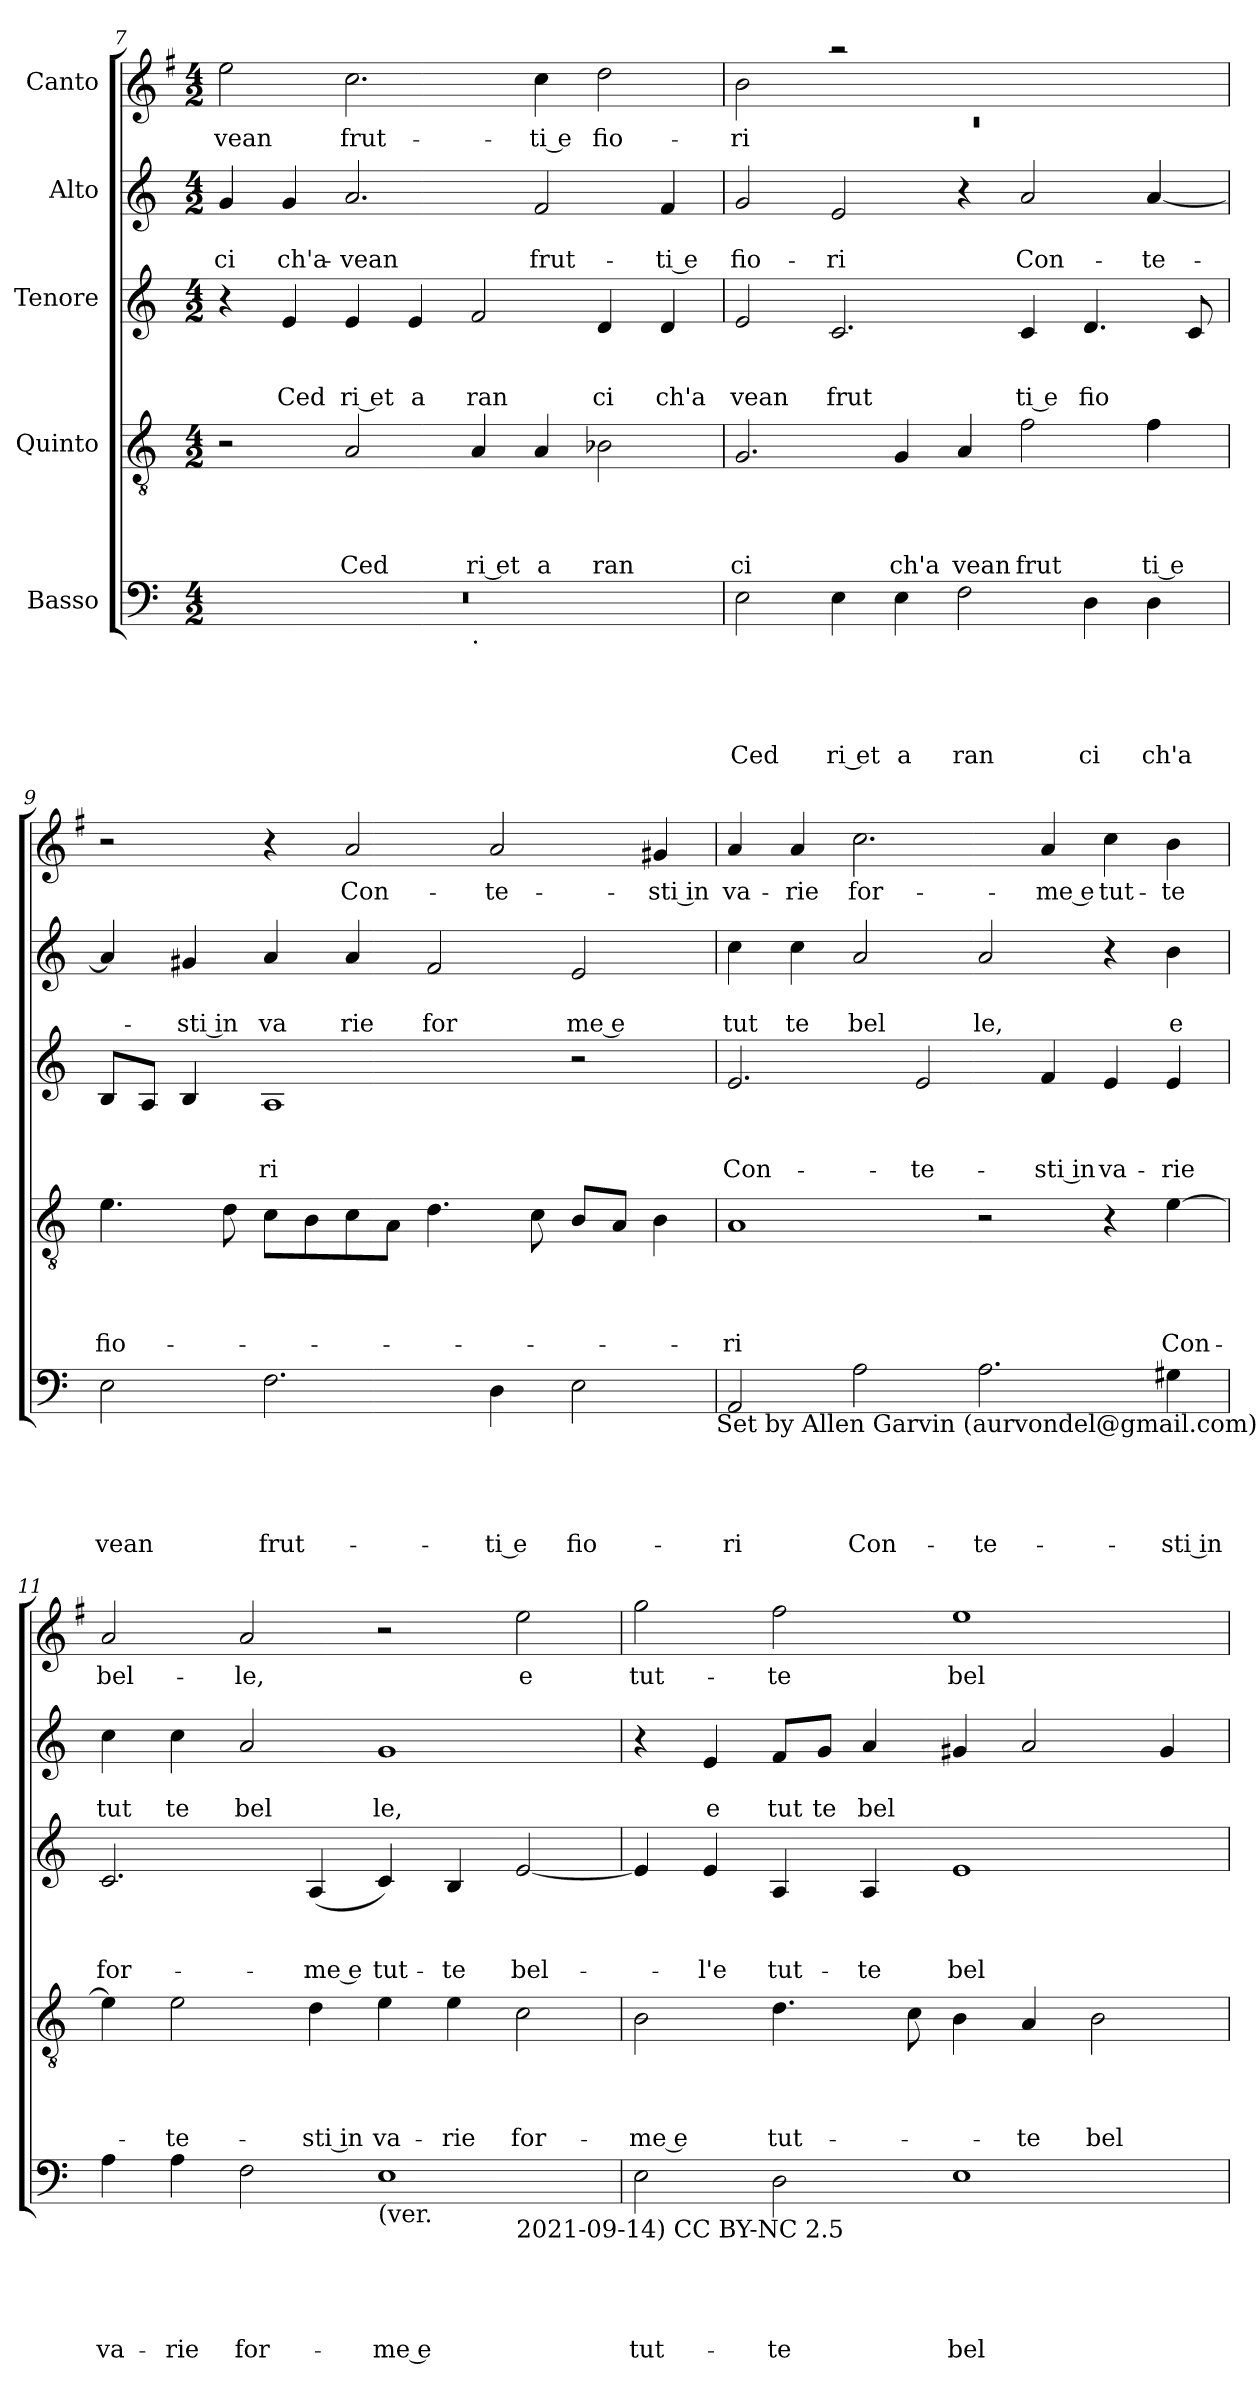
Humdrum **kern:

**kern	**text	**text	**text	**text	**text	**kern	**text	**text	**text	**text	**kern	**text	**text	**text	**kern	**text	**text	**kern	**text
*part5	*part5	*part5	*part5	*part5	*part5	*part4	*part4	*part4	*part4	*part4	*part3	*part3	*part3	*part3	*part2	*part2	*part2	*part1	*part1
*staff5	*staff5	*staff5	*staff5	*staff5	*staff5	*staff4	*staff4	*staff4	*staff4	*staff4	*staff3	*staff3	*staff3	*staff3	*staff2	*staff2	*staff2	*staff1	*staff1
*I"Basso	*	*	*	*	*	*I"Quinto	*	*	*	*	*I"Tenore	*	*	*	*I"Alto	*	*	*I"Canto	*
*clefF4	*	*	*	*	*	*clefGv2	*	*	*	*	*clefG2	*	*	*	*clefG2	*	*	*clefG2	*
*	*	*	*	*	*	*	*	*	*	*	*	*	*	*	*	*	*	*ITrd-3c-5	*
*k[]	*	*	*	*	*	*k[]	*	*	*	*	*k[]	*	*	*	*k[]	*	*	*k[]	*
*C:	*	*	*	*	*	*C:	*	*	*	*	*C:	*	*	*	*C:	*	*	*C:	*
*M4/2	*	*	*	*	*	*M4/2	*	*	*	*	*M4/2	*	*	*	*M4/2	*	*	*M4/2	*
=7	=7	=7	=7	=7	=7	=7	=7	=7	=7	=7	=7	=7	=7	=7	=7	=7	=7	=7	=7
!	!	!	!	!	!	!	!	!	!	!	!	!	!	!	!	!	!LO:LY:b	!	!LO:LY:b
*^	*	*	*	*	*	*	*	*	*	*	*	*	*	*	*	*	*	*	*
0r	1ryy	.	.	.	.	.	2r	.	.	.	.	4r	.	.	.	4g/	.	-ci	2aa\	-vean
!	!	!	!	!	!	!	!	!	!	!	!	!	!	!	!LO:LY:b	!	!	!LO:LY:b	!	!
.	.	.	.	.	.	.	.	.	.	.	.	4e/	.	.	Ced	4g/	.	ch'a-	.	.
!	!	!	!	!	!	!	!	!	!	!	!LO:LY:b	!	!	!	!LO:LY:b:rj	!	!	!LO:LY:b	!	!LO:LY:b
.	.	.	.	.	.	.	2A/	.	.	.	Ced	4e/	.	.	ri et	2.a/	.	-vean	2.ff\	frut-
!	!	!	!	!	!	!	!	!	!	!	!	!	!	!	!LO:LY:b	!	!	!	!	!
.	.	.	.	.	.	.	.	.	.	.	.	4e/	.	.	a	.	.	.	.	.
!	!LO:TX:b:t=.	!	!	!	!	!	!	!	!	!	!	!	!	!	!	!	!	!	!	!
!	!	!	!	!	!	!	!	!	!	!	!LO:LY:b:rj	!	!	!	!LO:LY:b	!	!	!	!	!
.	1ryy	.	.	.	.	.	4A/	.	.	.	ri et	2f/	.	.	ran	.	.	.	.	.
!	!	!	!	!	!	!	!	!	!	!	!LO:LY:b	!	!	!	!	!	!	!LO:LY:b	!	!LO:LY:b:rj
.	.	.	.	.	.	.	4A/	.	.	.	a	.	.	.	.	2f/	.	frut-	4ff\	-ti e
!	!	!	!	!	!	!	!	!	!	!	!LO:LY:b	!	!	!	!LO:LY:b	!	!	!	!	!LO:LY:b
.	.	.	.	.	.	.	2B-X\	.	.	.	ran	4d/	.	.	ci	.	.	.	2gg\	fio-
!	!	!	!	!	!	!	!	!	!	!	!	!	!	!	!LO:LY:b	!	!	!LO:LY:b:rj	!	!
.	.	.	.	.	.	.	.	.	.	.	.	(4d/	.	.	ch'a	4f/	.	-ti e	.	.
=8	=8	=8	=8	=8	=8	=8	=8	=8	=8	=8	=8	=8	=8	=8	=8	=8	=8	=8	=8	=8
*	*	*	*	*	*	*	*	*	*	*	*	*	*	*	*	*	*	*	*^	*
!	!	!	!	!	!	!LO:LY:b	!	!	!	!	!LO:LY:b	!	!	!	!LO:LY:b	!	!	!LO:LY:b	!	!LO:N:vis=1	!LO:LY:b
*v	*v	*	*	*	*	*	*	*	*	*	*	*	*	*	*	*	*	*	*	*	*
2E\	.	.	.	.	Ced	2.G/	.	.	.	ci	2e/	.	.	vean	2g/	.	fio-	2ee\	0rc	-ri
!	!	!	!	!	!LO:LY:b:rj	!	!	!	!	!	!	!	!	!LO:LY:b	!	!	!LO:LY:b	!	!	!
4E\	.	.	.	.	ri et	.	.	.	.	.	2.c/	.	.	frut	2e/	.	-ri	2raa	.	.
!	!	!	!	!	!LO:LY:b	!	!	!	!	!LO:LY:b	!	!	!	!	!	!	!	!	!	!
4E\	.	.	.	.	a	4G/	.	.	.	ch'a	.	.	.	.	.	.	.	.	.	.
!	!	!	!	!	!LO:LY:b	!	!	!	!	!LO:LY:b	!	!	!	!	!	!	!	!	!	!
2F\	.	.	.	.	ran	4A/	.	.	.	vean	.	.	.	.	4r	.	.	1ryy	.	.
!	!	!	!	!	!	!	!	!	!	!LO:LY:b	!	!	!	!LO:LY:b:rj	!	!	!LO:LY:b	!	!	!
.	.	.	.	.	.	2f\	.	.	.	frut	4c/	.	.	ti e	2a/	.	Con-	.	.	.
!	!	!	!	!	!LO:LY:b	!	!	!	!	!	!	!	!	!LO:LY:b	!	!	!	!	!	!
4D\	.	.	.	.	ci	.	.	.	.	.	4.d/	.	.	fio	.	.	.	.	.	.
!	!	!	!	!	!LO:LY:b	!	!	!	!	!LO:LY:b:rj	!	!	!	!	!	!	!LO:LY:b	!	!	!
4D\	.	.	.	.	ch'a	4f\	.	.	.	ti e	.	.	.	.	[<4a/	.	-te-	.	.	.
.	.	.	.	.	.	.	.	.	.	.	8c/	.	.	.	.	.	.	.	.	.
*	*	*	*	*	*	*	*	*	*	*	*	*	*	*	*	*	*	*v	*v	*
!!LO:LB:g=z
=9	=9	=9	=9	=9	=9	=9	=9	=9	=9	=9	=9	=9	=9	=9	=9	=9	=9	=9	=9
!	!	!	!	!	!LO:LY:b	!	!	!	!	!LO:LY:b	!	!	!	!	!	!	!	!	!
2E\	.	.	.	.	vean	4.e\	.	.	.	fio-	8B/L	.	.	.	4a/]	.	.	2r	.
.	.	.	.	.	.	.	.	.	.	.	8A/J	.	.	.	.	.	.	.	.
!	!	!	!	!	!	!	!	!	!	!	!	!	!	!	!	!	!LO:LY:b:rj	!	!
.	.	.	.	.	.	.	.	.	.	.	4B/	.	.	.	4g#X/	.	-sti in	.	.
.	.	.	.	.	.	8d\	.	.	.	.	.	.	.	.	.	.	.	.	.
!	!	!	!	!	!LO:LY:b	!	!	!	!	!	!	!	!	!LO:LY:b	!	!	!LO:LY:b	!	!
2.F\	.	.	.	.	frut-	8c\L	.	.	.	.	1A	.	.	ri	4a/	.	va	4r	.
.	.	.	.	.	.	8B\	.	.	.	.	.	.	.	.	.	.	.	.	.
!	!	!	!	!	!	!	!	!	!	!	!	!	!	!	!	!	!LO:LY:b	!	!LO:LY:b
.	.	.	.	.	.	8c\	.	.	.	.	.	.	.	.	4a/	.	rie	2dd/	Con-
.	.	.	.	.	.	8A\J	.	.	.	.	.	.	.	.	.	.	.	.	.
!	!	!	!	!	!	!	!	!	!	!	!	!	!	!	!	!	!LO:LY:b	!	!
.	.	.	.	.	.	4.d\	.	.	.	.	.	.	.	.	2f/	.	for	.	.
!	!	!	!	!	!LO:LY:b:rj	!	!	!	!	!	!	!	!	!	!	!	!	!	!LO:LY:b
4D\	.	.	.	.	-ti e	.	.	.	.	.	.	.	.	.	.	.	.	2dd/	-te-
.	.	.	.	.	.	8c\	.	.	.	.	.	.	.	.	.	.	.	.	.
!	!	!	!	!	!LO:LY:b	!	!	!	!	!	!	!	!	!	!	!	!LO:LY:b:rj	!	!
2E\	.	.	.	.	fio-	8B/L	.	.	.	.	2r	.	.	.	2e/	.	me e	.	.
.	.	.	.	.	.	8A/J	.	.	.	.	.	.	.	.	.	.	.	.	.
!	!	!	!	!	!	!	!	!	!	!	!	!	!	!	!	!	!	!	!LO:LY:b:rj
.	.	.	.	.	.	4B\	.	.	.	.	.	.	.	.	.	.	.	4cc#X/	-sti in
!LO:TX:b:t=Set by Allen Garvin (aurvondel@gmail.com)	!	!	!	!	!	!	!	!	!	!	!	!	!	!	!	!	!	!	!
=10	=10	=10	=10	=10	=10	=10	=10	=10	=10	=10	=10	=10	=10	=10	=10	=10	=10	=10	=10
!	!	!	!	!	!LO:LY:b	!	!	!	!	!LO:LY:b	!	!	!	!LO:LY:b	!	!	!LO:LY:b	!	!LO:LY:b
2AA/	.	.	.	.	-ri	1A	.	.	.	-ri	2.e/	.	.	Con-	4cc\	.	tut	4dd/	va-
!	!	!	!	!	!	!	!	!	!	!	!	!	!	!	!	!	!LO:LY:b	!	!LO:LY:b
.	.	.	.	.	.	.	.	.	.	.	.	.	.	.	4cc\	.	te	4dd/	-rie
!	!	!	!	!	!LO:LY:b	!	!	!	!	!	!	!	!	!	!	!	!LO:LY:b	!	!LO:LY:b
2A\	.	.	.	.	Con-	.	.	.	.	.	.	.	.	.	2a/	.	bel	2.ff\	for-
!	!	!	!	!	!	!	!	!	!	!	!	!	!	!LO:LY:b	!	!	!	!	!
.	.	.	.	.	.	.	.	.	.	.	2e/	.	.	-te-	.	.	.	.	.
!	!	!	!	!	!LO:LY:b	!	!	!	!	!	!	!	!	!	!	!	!LO:LY:b	!	!
2.A\	.	.	.	.	-te-	2r	.	.	.	.	.	.	.	.	2a/	.	le,	.	.
!	!	!	!	!	!	!	!	!	!	!	!	!	!	!LO:LY:b:rj	!	!	!	!	!LO:LY:b:rj
.	.	.	.	.	.	.	.	.	.	.	4f/	.	.	-sti in	.	.	.	4dd/	-me e
!	!	!	!	!	!	!	!	!	!	!	!	!	!	!LO:LY:b	!	!	!	!	!LO:LY:b
.	.	.	.	.	.	4r	.	.	.	.	4e/	.	.	va-	4r	.	.	4ff\	tut-
!	!	!	!	!	!LO:LY:b:rj	!	!	!	!	!LO:LY:b	!	!	!	!LO:LY:b	!	!	!LO:LY:b	!	!LO:LY:b
4G#X\	.	.	.	.	-sti in	[>4e\	.	.	.	Con-	4e/	.	.	-rie	4b\	.	e	4ee\	-te
=11	=11	=11	=11	=11	=11	=11	=11	=11	=11	=11	=11	=11	=11	=11	=11	=11	=11	=11	=11
!	!	!	!	!	!LO:LY:b	!	!	!	!	!	!	!	!	!LO:LY:b	!	!	!LO:LY:b	!	!LO:LY:b
*^	*	*	*	*	*	*	*	*	*	*	*	*	*	*	*	*	*	*	*
4A\	1.ryy	.	.	.	.	va-	4e\]	.	.	.	.	2.c/	.	.	for-	4cc\	.	tut	2dd/	bel-
!	!	!	!	!	!	!LO:LY:b	!	!	!	!	!LO:LY:b	!	!	!	!	!	!	!LO:LY:b	!	!
4A\	.	.	.	.	.	-rie	2e\	.	.	.	-te-	.	.	.	.	4cc\	.	te	.	.
!	!	!	!	!	!	!LO:LY:b	!	!	!	!	!	!	!	!	!	!	!	!LO:LY:b	!	!LO:LY:b
2F\	.	.	.	.	.	for-	.	.	.	.	.	.	.	.	.	2a/	.	bel	2dd/	-le,
!	!	!	!	!	!	!	!	!	!	!	!LO:LY:b:rj	!	!	!	!LO:LY:b:rj	!	!	!	!	!
.	.	.	.	.	.	.	4d\	.	.	.	-sti in	(<4A/	.	.	-me e	.	.	.	.	.
!LO:TX:b:t=(ver.	!	!	!	!	!	!	!	!	!	!	!	!	!	!	!	!	!	!	!	!
!	!	!	!	!	!	!LO:LY:b:rj	!	!	!	!	!LO:LY:b	!	!	!	!LO:LY:b	!	!	!LO:LY:b	!	!
1E	.	.	.	.	.	-me e	4e\	.	.	.	va-	4c/)	.	.	tut-	1g	.	le,	2r	.
!	!	!	!	!	!	!	!	!	!	!	!LO:LY:b	!	!	!	!LO:LY:b	!	!	!	!	!
.	.	.	.	.	.	.	4e\	.	.	.	-rie	4B/	.	.	-te	.	.	.	.	.
!	!LO:TX:b:t=2021-09-14) CC BY-NC 2.5	!	!	!	!	!	!	!	!	!	!	!	!	!	!	!	!	!	!	!
!	!	!	!	!	!	!	!	!	!	!	!LO:LY:b	!	!	!	!LO:LY:b	!	!	!	!	!LO:LY:b
.	2ryy	.	.	.	.	.	2c\	.	.	.	for-	[<2e/	.	.	bel-	.	.	.	2aa\	e
=12	=12	=12	=12	=12	=12	=12	=12	=12	=12	=12	=12	=12	=12	=12	=12	=12	=12	=12	=12	=12
!	!	!	!	!	!	!LO:LY:b	!	!	!	!	!LO:LY:b:rj	!	!	!	!	!	!	!	!	!LO:LY:b
*v	*v	*	*	*	*	*	*	*	*	*	*	*	*	*	*	*	*	*	*	*
2E\	.	.	.	.	tut-	2B\	.	.	.	-me e	4e/]	.	.	.	4r	.	.	2ccc\	tut-
!	!	!	!	!	!	!	!	!	!	!	!	!	!	!LO:LY:b	!	!	!LO:LY:b	!	!
.	.	.	.	.	.	.	.	.	.	.	4e/	.	.	-l'e	4e/	.	e	.	.
!	!	!	!	!	!LO:LY:b	!	!	!	!	!LO:LY:b	!	!	!	!LO:LY:b	!	!	!LO:LY:b	!	!LO:LY:b
2D\	.	.	.	.	-te	4.d\	.	.	.	tut-	4A/	.	.	tut-	8f/L	.	tut	2bb\	-te
!	!	!	!	!	!	!	!	!	!	!	!	!	!	!	!	!	!LO:LY:b	!	!
.	.	.	.	.	.	.	.	.	.	.	.	.	.	.	8g/J	.	te	.	.
!	!	!	!	!	!	!	!	!	!	!	!	!	!	!LO:LY:b	!	!	!LO:LY:b	!	!
.	.	.	.	.	.	.	.	.	.	.	4A/	.	.	-te	4a/	.	bel	.	.
.	.	.	.	.	.	8c\	.	.	.	.	.	.	.	.	.	.	.	.	.
!	!	!	!	!	!LO:LY:b	!	!	!	!	!	!	!	!	!LO:LY:b	!	!	!	!	!LO:LY:b
1E	.	.	.	.	bel-	4B\	.	.	.	.	1e	.	.	bel-	4g#X/	.	.	1aa	bel-
!	!	!	!	!	!	!	!	!	!	!LO:LY:b	!	!	!	!	!	!	!	!	!
.	.	.	.	.	.	4A/	.	.	.	-te	.	.	.	.	2a/	.	.	.	.
!	!	!	!	!	!	!	!	!	!	!LO:LY:b	!	!	!	!	!	!	!	!	!
.	.	.	.	.	.	2B\	.	.	.	bel-	.	.	.	.	.	.	.	.	.
.	.	.	.	.	.	.	.	.	.	.	.	.	.	.	4g#/	.	.	.	.
=	=	=	=	=	=	=	=	=	=	=	=	=	=	=	=	=	=	=	=
*-	*-	*-	*-	*-	*-	*-	*-	*-	*-	*-	*-	*-	*-	*-	*-	*-	*-	*-	*-
